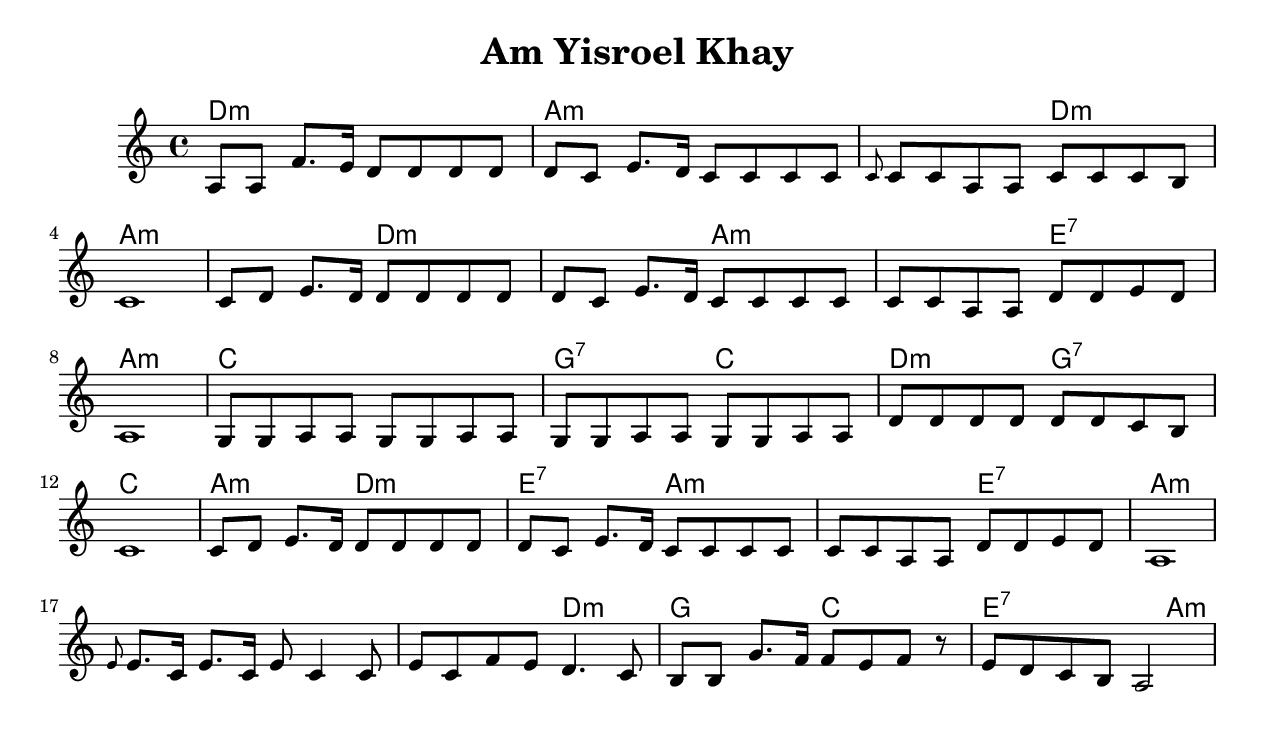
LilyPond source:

\version "2.18.0"
\include "english.ly"
\paper{
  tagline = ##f
  print-all-headers = ##t
  #(set-paper-size "letter")
}
date = #(strftime "%d-%m-%Y" (localtime (current-time)))

%\markup{ \italic{ " Updated " \date  }  }

%\markup{ Got something to say? }

global = {
  \clef treble
  \key a \minor
  \time 4/4
  \set Score.markFormatter = #format-mark-box-alphabet
}

%#################################### Melody ########################
melody = \relative c' {
  \global
  %\partial 16*3 a16 d f   %lead in notes
  a8 a f'8. e16 d8 d d d |
  d8 c e8. d16 c8 c c c|
  \grace c8 c8 c a a c c c b
  c1

  c8 d e8. d16 d8 d d d|
  d8 c e8. d16 c8 c c c|
  c8 c a a d d e d|
  a1

  g8 g a a g g a a
  g8 g a a g g a a
  d8 d d d d d c b
  c1

  c8 d e8. d16 d8 d d d|
  d8 c e8. d16 c8 c c c |
  c8 c a a d d e d|
  a1
  \grace e'8 e8. c16 e8. c16 e8 c4 c8|
  e8 c f e d4. c8 |
  b8 b g'8. f16 f8 e f r|  %mistake in book?
  e8 d c b a2|

}
%################################# Lyrics #####################
%\addlyrics{  }
%################################# Chords #######################
harmonies = \chordmode {
  d1:m
  a2*3:m
  d2:m
  a2*3:m
  d2*2:m
  a2*2:m
  e2:7
  a1:m %whole note
  c1
  g2:7
  c2
  d2:m
  g2:7
  c1
  a2:m
  d2:m
  e2:7
  a2*2:m
  e2:7
  a2*5:m
  d2:m
  g2
  c2
  e4*3:7
  a4:m
}

\score {
  <<
    \new ChordNames {
      \set chordChanges = ##t
      \harmonies
    }
    \new Staff
    \melody
  >>
  \header{
    title= "Am Yisroel Khay"
    subtitle=""
    composer= ""
    instrument =""
    arranger= ""
  }
  \layout{indent = 1.0\cm}
  \midi {
    \tempo 4 = 120

    % \midi { }
  }
}
%{
% more verses:
\markup{}
\markup {
  \fill-line {
    \hspace #0.1 % distance from left margin
    \column {
      \line { "1."
	\column {
	  ""
	}
      }
      \hspace #0.2 % vertical distance between verses
      \line { "2."
	\column {
	 ""
	}
      }
    }
    \hspace #0.1  % horiz. distance between columns
    \column {
      \line { "3."
	\column {
	  ""
	}
      }
      \hspace #0.2 % distance between verses
      \line { "4."
	\column {
	 ""
	}
      }
    }
    \hspace #0.1 % distance to right margin
  }
}

%}
